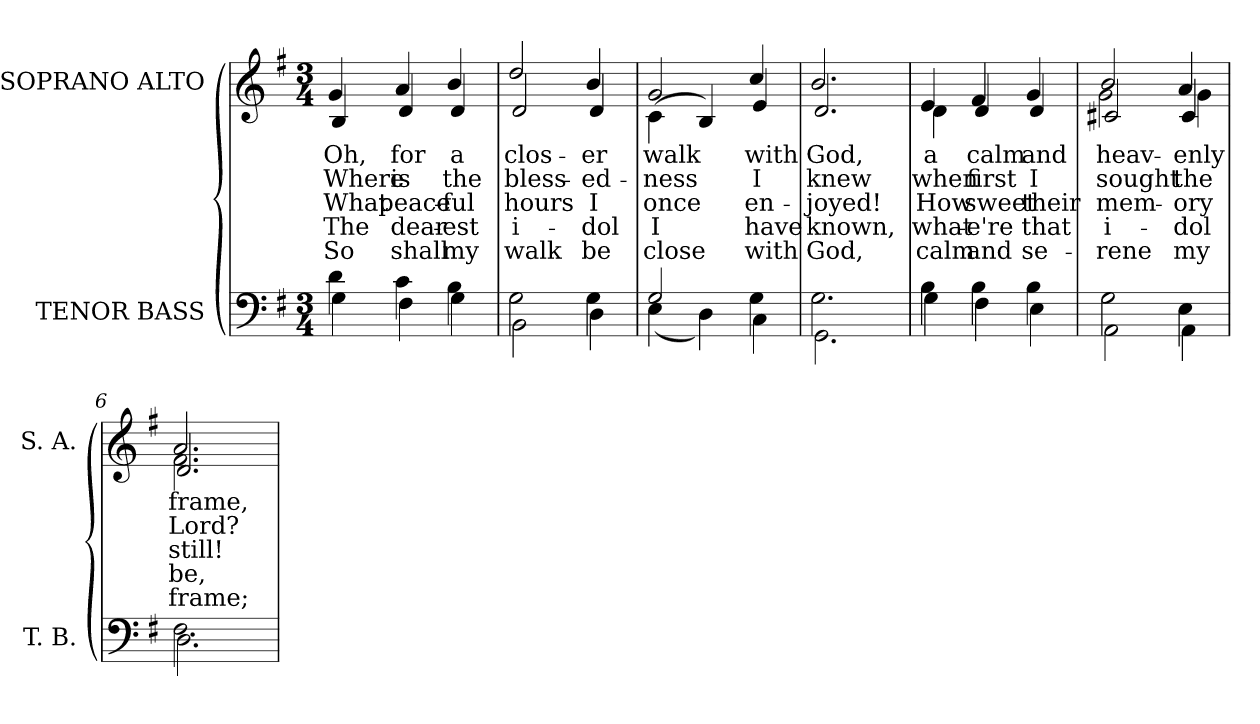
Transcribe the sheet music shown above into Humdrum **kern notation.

**kern	**kern	**text	**text	**text	**text	**text
*part2	*part1	*part1	*part1	*part1	*part1	*part1
*staff2	*staff1	*staff1	*staff1	*staff1	*staff1	*staff1
*I"TENOR BASS	*I"SOPRANO ALTO	*	*	*	*	*
*I'T. B.	*I'S. A.	*	*	*	*	*
!!LO:PB:g=z
*clefF4	*clefG2	*	*	*	*	*
*k[f#]	*k[f#]	*	*	*	*	*
*G:	*G:	*	*	*	*	*
*M3/4	*M3/4	*	*	*	*	*
=	=	=	=	=	=	=
*^	*	*	*	*	*	*
!	!	!LO:TX:b:cj:t=1	!	!	!	!	!
!	!	!LO:TX:b:cj:t=2	!	!	!	!	!
!	!	!LO:TX:b:cj:t=3	!	!	!	!	!
!	!	!LO:TX:b:cj:t=4	!	!	!	!	!
!	!	!LO:TX:b:cj:t=5	!	!	!	!	!
!	!	!	!LO:LY:b:color=#000000	!LO:LY:b:color=#000000	!LO:LY:b:color=#000000	!LO:LY:b:color=#000000	!LO:LY:b:color=#000000
*	*	*^	*	*	*	*	*
4di\	4Gi\	4gi/	4Bi/	Oh,	Where	What	The	So
!	!	!	!	!LO:LY:b:color=#000000	!LO:LY:b:color=#000000	!LO:LY:b:color=#000000	!LO:LY:b:color=#000000	!LO:LY:b:color=#000000
4ci\	4F#i\	4ai/	4di/	for	is	peace-	dear-	shall
!	!	!	!	!LO:LY:b:color=#000000	!LO:LY:b:color=#000000	!LO:LY:b:color=#000000	!LO:LY:b:color=#000000	!LO:LY:b:color=#000000
4Bi\	4Gi\	4bi/	4di/	a	the	-ful	-est	my
=1	=1	=1	=1	=1	=1	=1	=1	=1
!	!	!	!	!LO:LY:b:color=#000000	!LO:LY:b:color=#000000	!LO:LY:b:color=#000000	!LO:LY:b:color=#000000	!LO:LY:b:color=#000000
2Gi\	2BBi\	2ddi/	2di/	clos-	bless-	hours	i-	walk
!	!	!	!	!LO:LY:b:color=#000000	!LO:LY:b:color=#000000	!LO:LY:b:color=#000000	!LO:LY:b:color=#000000	!LO:LY:b:color=#000000
4Gi\	4Di\	4bi/	4di/	-er	-ed-	I	-dol	be
=2	=2	=2	=2	=2	=2	=2	=2	=2
!	!	!	!	!LO:LY:b:color=#000000	!LO:LY:b:color=#000000	!LO:LY:b:color=#000000	!LO:LY:b:color=#000000	!LO:LY:b:color=#000000
2Gi/	(4Ei\	2gi/	(4ci\	walk	-ness	once	I	close
.	4Di\)	.	4Bi/)	.	.	.	.	.
!	!	!	!	!LO:LY:b:color=#000000	!LO:LY:b:color=#000000	!LO:LY:b:color=#000000	!LO:LY:b:color=#000000	!LO:LY:b:color=#000000
4Gi\	4Ci\	4cci/	4ei/	with	I	en-	have	with
=3	=3	=3	=3	=3	=3	=3	=3	=3
!	!	!	!	!LO:LY:b:color=#000000	!LO:LY:b:color=#000000	!LO:LY:b:color=#000000	!LO:LY:b:color=#000000	!LO:LY:b:color=#000000
2.Gi\	2.GGi\	2.bi/	2.di/	God,	knew	-joyed!	known,	God,
!!LO:LB:g=z	!!
=4	=4	=4	=4	=4	=4	=4	=4	=4
!	!	!	!	!LO:LY:b:color=#000000	!LO:LY:b:color=#000000	!LO:LY:b:color=#000000	!LO:LY:b:color=#000000	!LO:LY:b:color=#000000
4Bi\	4Gi\	4ei/	4di\	a	when	How	what-	calm
!	!	!	!	!LO:LY:b:color=#000000	!LO:LY:b:color=#000000	!LO:LY:b:color=#000000	!LO:LY:b:color=#000000	!LO:LY:b:color=#000000
4Bi\	4F#i\	4f#i/	4di/	calm	first	sweet	-e're	and
!	!	!	!	!LO:LY:b:color=#000000	!LO:LY:b:color=#000000	!LO:LY:b:color=#000000	!LO:LY:b:color=#000000	!LO:LY:b:color=#000000
4Bi\	4Ei\	4gi/	4di/	and	I	their	that	se-
*	*	*v	*v	*	*	*	*	*
=5	=5	=5	=5	=5	=5	=5	=5
*	*	*^	*	*	*	*	*
!	!	!	!	!LO:LY:b:color=#000000	!LO:LY:b:color=#000000	!LO:LY:b:color=#000000	!LO:LY:b:color=#000000	!LO:LY:b:color=#000000
*	*	*	*^	*	*	*	*	*
2Gi\	2AAi\	2bi/	2c#Xi/	2gi\	heav-	sought	mem-	i-	-rene
!	!	!	!	!	!LO:LY:b:color=#000000	!LO:LY:b:color=#000000	!LO:LY:b:color=#000000	!LO:LY:b:color=#000000	!LO:LY:b:color=#000000
4Ei\	4AAi\	4ai/	4c#i/	4gi\	-enly	the	-ory	-dol	my
=6	=6	=6	=6	=6	=6	=6	=6	=6	=6
!	!	!	!	!	!LO:LY:b:color=#000000	!LO:LY:b:color=#000000	!LO:LY:b:color=#000000	!LO:LY:b:color=#000000	!LO:LY:b:color=#000000
2.F#i\	2.Di\	2.ai/	2.di/	2.f#i\	frame,	Lord?	still!	be,	frame;
*v	*v	*	*	*	*	*	*	*	*
*	*v	*v	*v	*	*	*	*	*
=	=	=	=	=	=	=
*-	*-	*-	*-	*-	*-	*-
